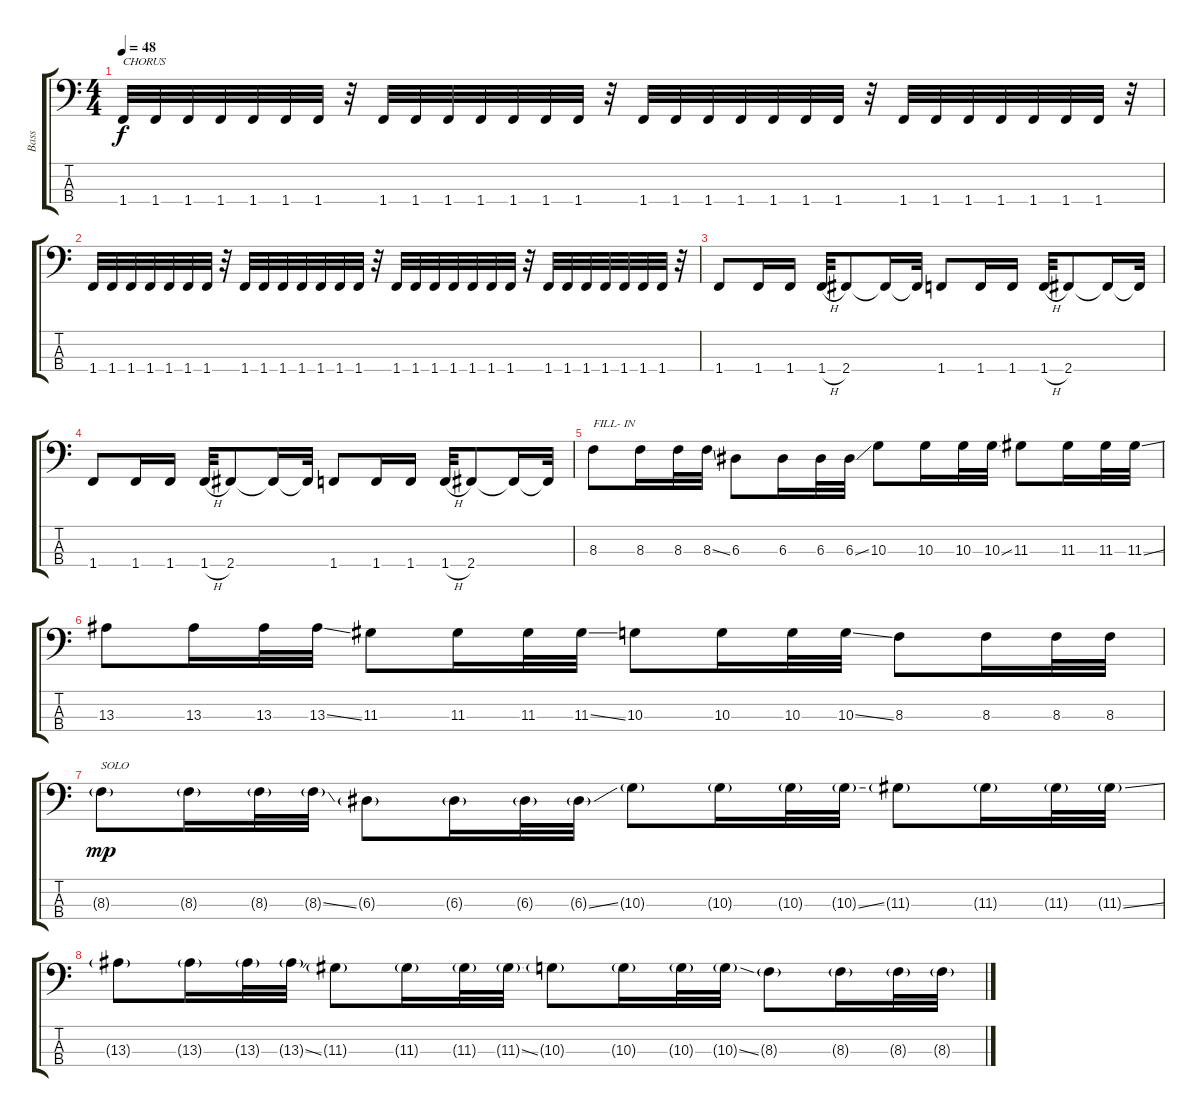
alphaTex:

\track ("Bass" "Bass") {instrument electricbassfinger}
\staff {score tabs}
\tuning (G2 D2 A1 E1) {hide}
\ts (4 4)
\tempo 48
\clef f4
\ks c
1.4.32{txt "CHORUS" dy f} 1.4.32 1.4.32 1.4.32 1.4.32 1.4.32 1.4.32 r.32 1.4.32 1.4.32 1.4.32 1.4.32 1.4.32 1.4.32 1.4.32 r.32 1.4.32 1.4.32 1.4.32 1.4.32 1.4.32 1.4.32 1.4.32 r.32 1.4.32 1.4.32 1.4.32 1.4.32 1.4.32 1.4.32 1.4.32 r.32 |
1.4.32 1.4.32 1.4.32 1.4.32 1.4.32 1.4.32 1.4.32 r.32 1.4.32 1.4.32 1.4.32 1.4.32 1.4.32 1.4.32 1.4.32 r.32 1.4.32 1.4.32 1.4.32 1.4.32 1.4.32 1.4.32 1.4.32 r.32 1.4.32 1.4.32 1.4.32 1.4.32 1.4.32 1.4.32 1.4.32 r.32 |
1.4.8 1.4.16 1.4.16 1.4{h}.32 2.4.8 2.4{t}.16 2.4{t}.32 1.4.8 1.4.16 1.4.16 1.4{h}.32 2.4.8 2.4{t}.16 2.4{t}.32 |
1.4.8 1.4.16 1.4.16 1.4{h}.32 2.4.8 2.4{t}.16 2.4{t}.32 1.4.8 1.4.16 1.4.16 1.4{h}.32 2.4.8 2.4{t}.16 2.4{t}.32 |
8.3.8{txt "FILL- IN"} 8.3.16 8.3.32 8.3{ss}.32 6.3.8 6.3.16 6.3.32 6.3{ss}.32 10.3.8 10.3.16 10.3.32 10.3{ss}.32 11.3.8 11.3.16 11.3.32 11.3{ss}.32 |
13.3.8 13.3.16 13.3.32 13.3{ss}.32 11.3.8 11.3.16 11.3.32 11.3{ss}.32 10.3.8 10.3.16 10.3.32 10.3{ss}.32 8.3.8 8.3.16 8.3.32 8.3.32 |
8.3{g}.8{txt "SOLO" dy mp} 8.3{g}.16 8.3{g}.32 8.3{ss g}.32 6.3{g}.8 6.3{g}.16 6.3{g}.32 6.3{ss g}.32 10.3{g}.8 10.3{g}.16 10.3{g}.32 10.3{ss g}.32 11.3{g}.8 11.3{g}.16 11.3{g}.32 11.3{ss g}.32 |
13.3{g}.8 13.3{g}.16 13.3{g}.32 13.3{ss g}.32 11.3{g}.8 11.3{g}.16 11.3{g}.32 11.3{ss g}.32 10.3{g}.8 10.3{g}.16 10.3{g}.32 10.3{ss g}.32 8.3{g}.8 8.3{g}.16 8.3{g}.32 8.3{g}.32
